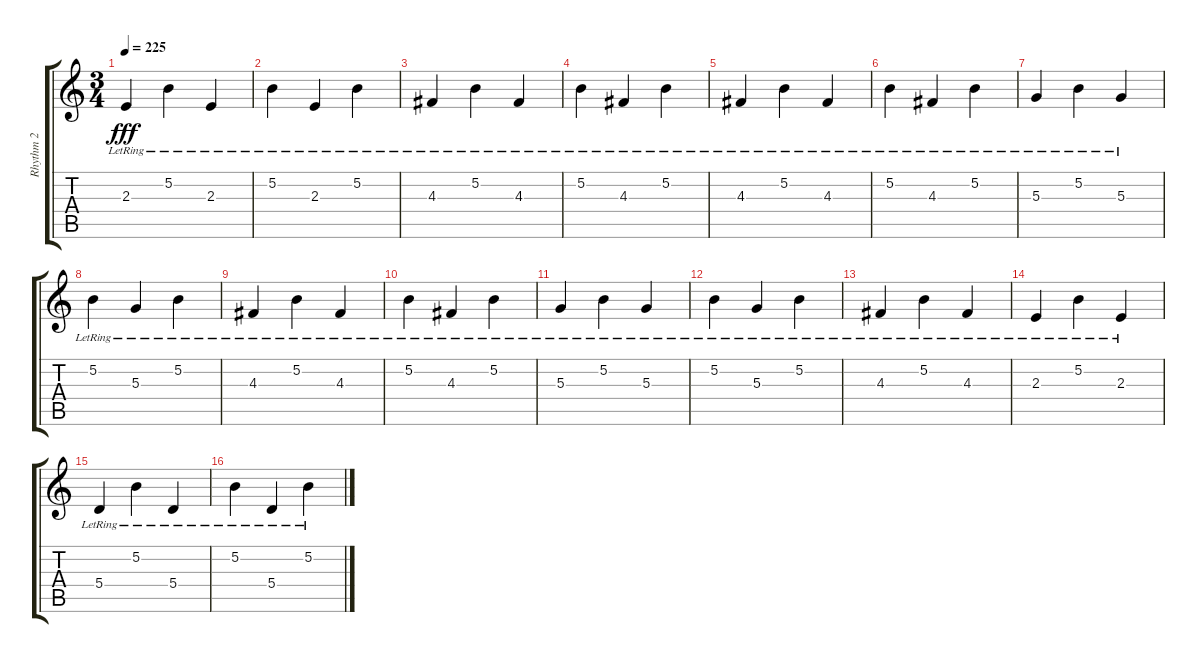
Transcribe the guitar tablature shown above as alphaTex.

\track ("Rhythm 2" "Rhythm 2") {instrument distortionguitar}
\staff {score tabs}
\tuning (B3 Gb3 D3 A2 E2 B1) {hide}
\ts (3 4)
\tempo 225
\clef g2
\ks c
2.3{lr}.4{dy fff} 5.2{lr}.4 2.3{lr}.4 |
5.2{lr}.4 2.3{lr}.4 5.2{lr}.4 |
4.3{lr}.4 5.2{lr}.4 4.3{lr}.4 |
5.2{lr}.4 4.3{lr}.4 5.2{lr}.4 |
4.3{lr}.4 5.2{lr}.4 4.3{lr}.4 |
5.2{lr}.4 4.3{lr}.4 5.2{lr}.4 |
5.3{lr}.4{instrument electricguitarclean} 5.2{lr}.4 5.3{lr}.4 |
5.2{lr}.4 5.3{lr}.4 5.2{lr}.4 |
4.3{lr}.4 5.2{lr}.4 4.3{lr}.4 |
5.2{lr}.4 4.3{lr}.4 5.2{lr}.4 |
5.3{lr}.4 5.2{lr}.4 5.3{lr}.4 |
5.2{lr}.4 5.3{lr}.4 5.2{lr}.4 |
4.3{lr}.4 5.2{lr}.4 4.3{lr}.4 |
2.3{lr}.4 5.2{lr}.4 2.3{lr}.4 |
5.4{lr}.4 5.2{lr}.4 5.4{lr}.4 |
5.2{lr}.4 5.4{lr}.4 5.2{lr}.4
